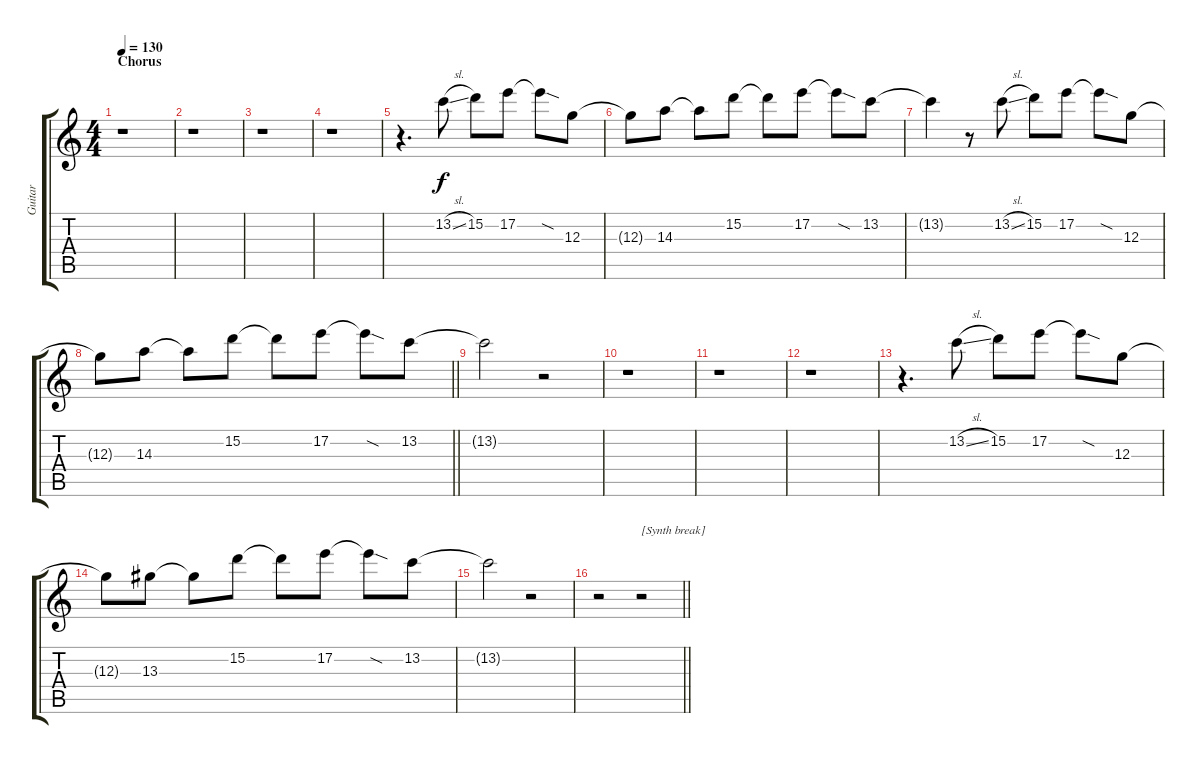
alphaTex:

\track ("Guitar" "Guitar") {instrument overdrivenguitar}
\staff {score tabs}
\tuning (E4 B3 G3 D3 A2 E2) {hide}
\ts (4 4)
\section ("" "Chorus")
\tempo 130
\clef g2
\ks c
r.1{dy f} |
r.1 |
r.1 |
r.1 |
r.4{d} 13.2{sl}.8 15.2.8 17.2.8 17.2{sod t}.8 12.3.8 |
12.3{t}.8 14.3.8 14.3{t}.8 15.2.8 15.2{t}.8 17.2.8 17.2{sod t}.8 13.2.8 |
13.2{t}.4 r.8 13.2{sl}.8 15.2.8 17.2.8 17.2{sod t}.8 12.3.8 |
\barLineRight lightlight
12.3{t}.8 14.3.8 14.3{t}.8 15.2.8 15.2{t}.8 17.2.8 17.2{sod t}.8 13.2.8 |
13.2{t}.2 r.2 |
r.1 |
r.1 |
r.1 |
r.4{d} 13.2{sl}.8 15.2.8 17.2.8 17.2{sod t}.8 12.3.8 |
12.3{t}.8 13.3.8 13.3{t}.8 15.2.8 15.2{t}.8 17.2.8 17.2{sod t}.8 13.2.8 |
13.2{t}.2 r.2 |
\barLineRight lightlight
r.2 r.2{txt "[Synth break]"}
